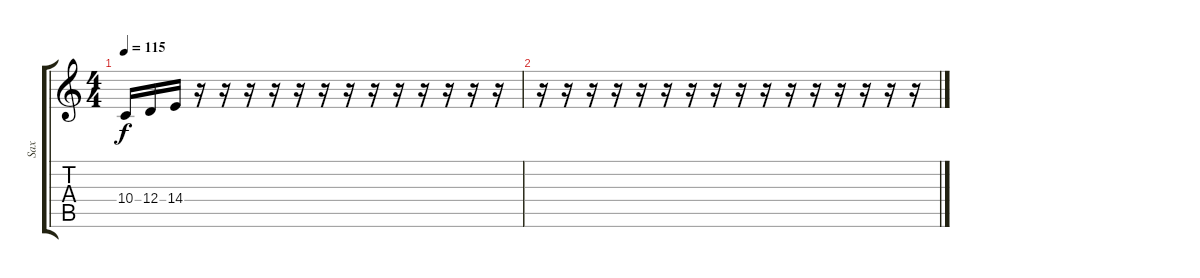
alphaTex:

\track ("Sax" "Sax") {instrument tenorsax}
\staff {score tabs}
\tuning (E4 B3 G3 D3 A2 E2) {hide}
\ts (4 4)
\tempo 115
\clef g2
\ks c
10.4.16{dy f} 12.4.16 14.4.16 r.16 r.16 r.16 r.16 r.16 r.16 r.16 r.16 r.16 r.16 r.16 r.16 r.16 |
r.16 r.16 r.16 r.16 r.16 r.16 r.16 r.16 r.16 r.16 r.16 r.16 r.16 r.16 r.16 r.16
